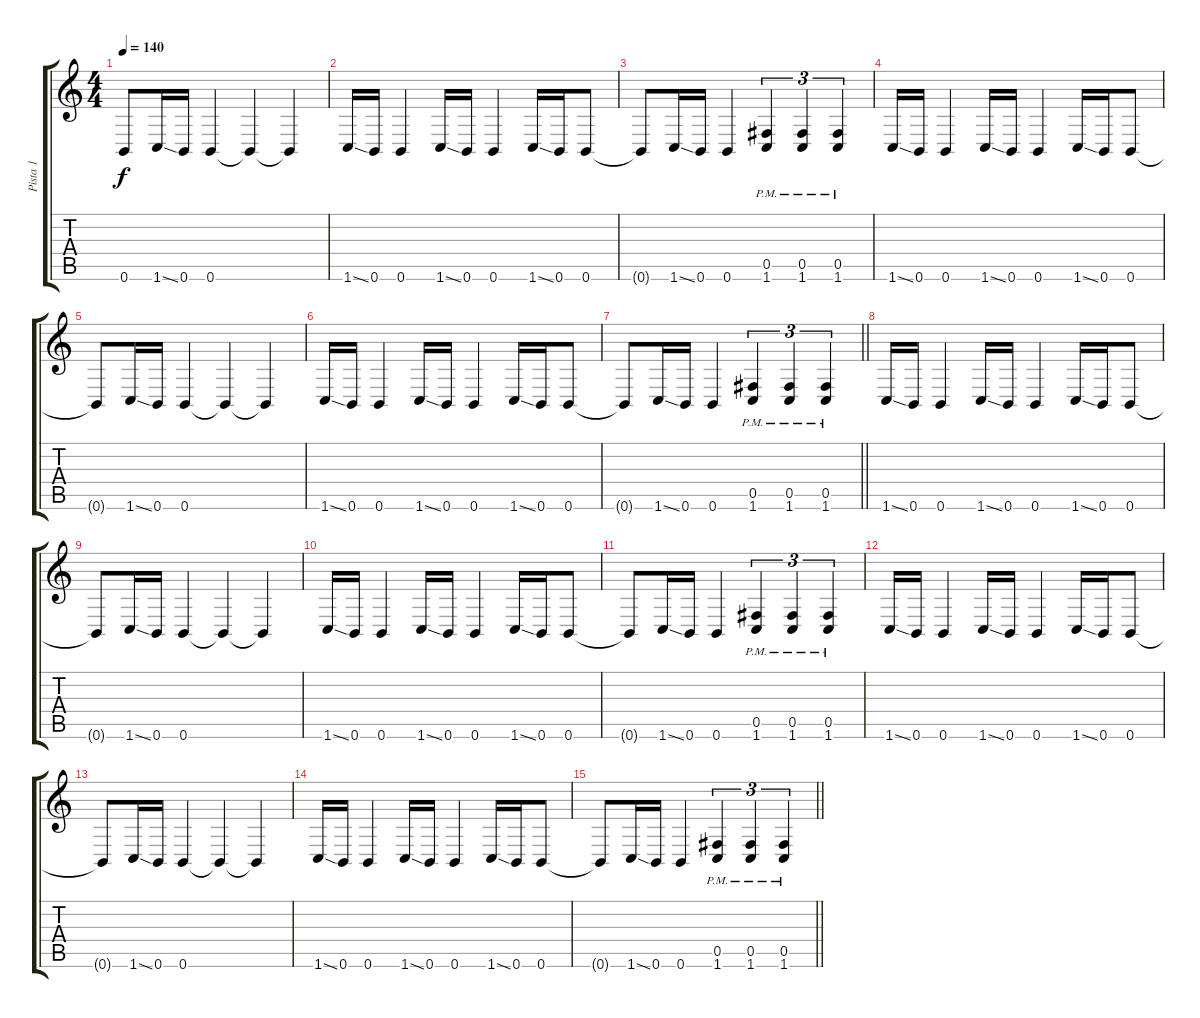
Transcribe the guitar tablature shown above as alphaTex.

\track ("Pista 1" "Pista 1") {instrument distortionguitar}
\staff {score tabs}
\tuning (Db4 Ab3 E3 B2 Gb2 B1) {hide}
\ts (4 4)
\tempo 140
\clef g2
\ks c
0.6{t}.8{dy f} 1.6{ss}.16 0.6.16 0.6.4 0.6{t}.4 0.6{t}.4 |
1.6{ss}.16 0.6.16 0.6.4 1.6{ss}.16 0.6.16 0.6.4 1.6{ss}.16 0.6.16 0.6.8 |
0.6{t}.8 1.6{ss}.16 0.6.16 0.6.4 (0.5{pm} 1.6{pm}).4{tu (3 2)} (0.5{pm} 1.6{pm}).4{tu (3 2)} (0.5{pm} 1.6{pm}).4{tu (3 2)} |
1.6{ss}.16 0.6.16 0.6.4 1.6{ss}.16 0.6.16 0.6.4 1.6{ss}.16 0.6.16 0.6.8 |
0.6{t}.8 1.6{ss}.16 0.6.16 0.6.4 0.6{t}.4 0.6{t}.4 |
1.6{ss}.16 0.6.16 0.6.4 1.6{ss}.16 0.6.16 0.6.4 1.6{ss}.16 0.6.16 0.6.8 |
\barLineRight lightlight
0.6{t}.8 1.6{ss}.16 0.6.16 0.6.4 (0.5{pm} 1.6{pm}).4{tu (3 2)} (0.5{pm} 1.6{pm}).4{tu (3 2)} (0.5{pm} 1.6{pm}).4{tu (3 2)} |
1.6{ss}.16 0.6.16 0.6.4 1.6{ss}.16 0.6.16 0.6.4 1.6{ss}.16 0.6.16 0.6.8 |
0.6{t}.8 1.6{ss}.16 0.6.16 0.6.4 0.6{t}.4 0.6{t}.4 |
1.6{ss}.16 0.6.16 0.6.4 1.6{ss}.16 0.6.16 0.6.4 1.6{ss}.16 0.6.16 0.6.8 |
0.6{t}.8 1.6{ss}.16 0.6.16 0.6.4 (0.5{pm} 1.6{pm}).4{tu (3 2)} (0.5{pm} 1.6{pm}).4{tu (3 2)} (0.5{pm} 1.6{pm}).4{tu (3 2)} |
1.6{ss}.16 0.6.16 0.6.4 1.6{ss}.16 0.6.16 0.6.4 1.6{ss}.16 0.6.16 0.6.8 |
0.6{t}.8 1.6{ss}.16 0.6.16 0.6.4 0.6{t}.4 0.6{t}.4 |
1.6{ss}.16 0.6.16 0.6.4 1.6{ss}.16 0.6.16 0.6.4 1.6{ss}.16 0.6.16 0.6.8 |
\barLineRight lightlight
0.6{t}.8 1.6{ss}.16 0.6.16 0.6.4 (0.5{pm} 1.6{pm}).4{tu (3 2)} (0.5{pm} 1.6{pm}).4{tu (3 2)} (0.5{pm} 1.6{pm}).4{tu (3 2)}
